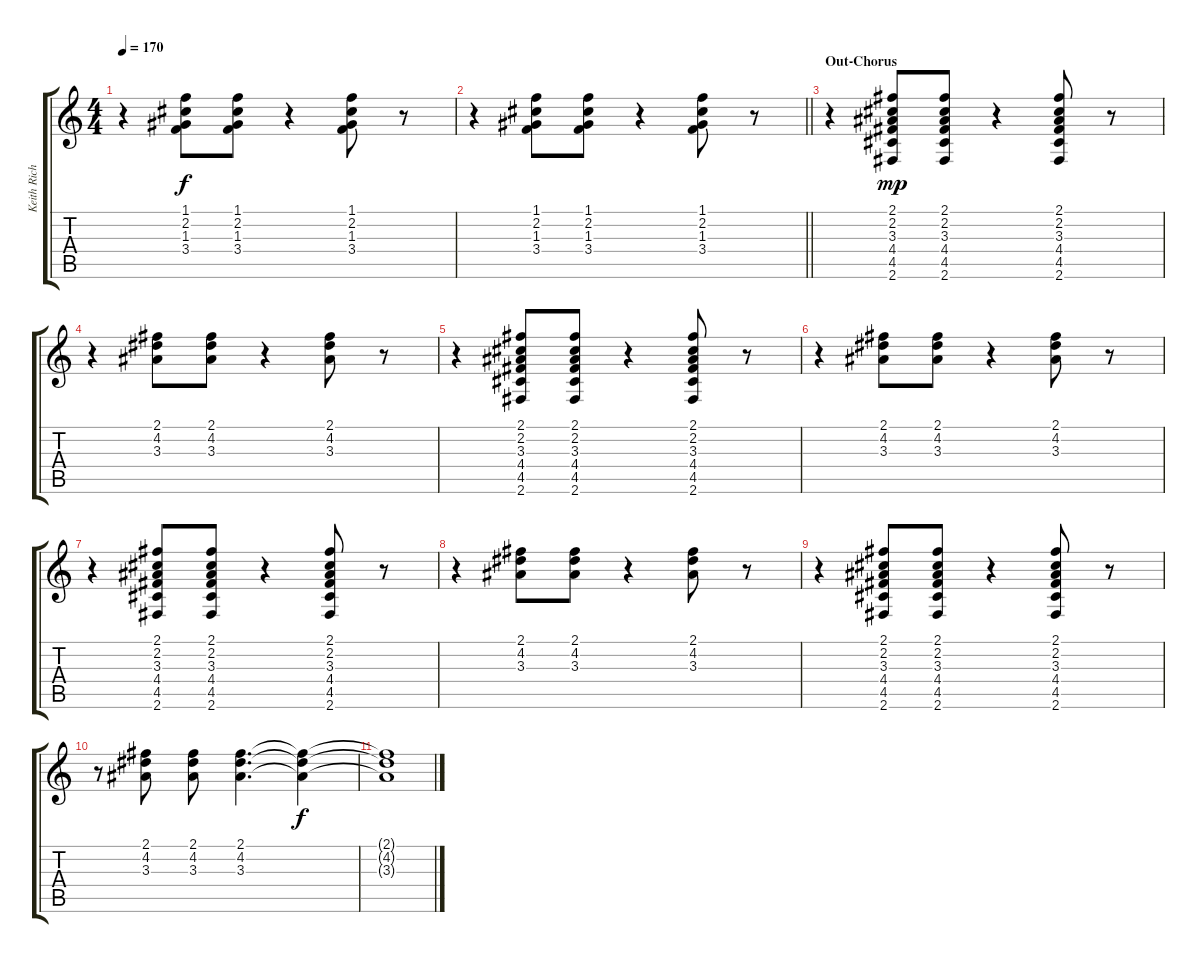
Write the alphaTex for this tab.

\track ("Keith Richards" "Keith Rich") {instrument electricguitarjazz}
\staff {score tabs}
\tuning (E4 B3 G3 D3 A2 E2) {hide}
\ts (4 4)
\tempo 170
\clef g2
\ks c
r.4{dy f} (1.1 2.2 1.3 3.4).8 (1.1 2.2 1.3 3.4).8 r.4 (1.1 2.2 1.3 3.4).8 r.8 |
\barLineRight lightlight
r.4 (1.1 2.2 1.3 3.4).8 (1.1 2.2 1.3 3.4).8 r.4 (1.1 2.2 1.3 3.4).8 r.8 |
\section ("" "Out-Chorus")
r.4 (2.1 2.2 3.3 4.4 4.5 2.6).8{dy mp} (2.1 2.2 3.3 4.4 4.5 2.6).8 r.4 (2.1 2.2 3.3 4.4 4.5 2.6).8 r.8 |
r.4 (2.1 4.2 3.3).8 (2.1 4.2 3.3).8 r.4 (2.1 4.2 3.3).8 r.8 |
r.4 (2.1 2.2 3.3 4.4 4.5 2.6).8 (2.1 2.2 3.3 4.4 4.5 2.6).8 r.4 (2.1 2.2 3.3 4.4 4.5 2.6).8 r.8 |
r.4 (2.1 4.2 3.3).8 (2.1 4.2 3.3).8 r.4 (2.1 4.2 3.3).8 r.8 |
r.4 (2.1 2.2 3.3 4.4 4.5 2.6).8 (2.1 2.2 3.3 4.4 4.5 2.6).8 r.4 (2.1 2.2 3.3 4.4 4.5 2.6).8 r.8 |
r.4 (2.1 4.2 3.3).8 (2.1 4.2 3.3).8 r.4 (2.1 4.2 3.3).8 r.8 |
r.4 (2.1 2.2 3.3 4.4 4.5 2.6).8 (2.1 2.2 3.3 4.4 4.5 2.6).8 r.4 (2.1 2.2 3.3 4.4 4.5 2.6).8 r.8 |
r.8 (2.1 4.2 3.3).8 (2.1 4.2 3.3).8 (2.1 4.2 3.3).4{d} (2.1{t} 4.2{t} 3.3{t}).4{dy f} |
(2.1{t} 4.2{t} 3.3{t}).1
